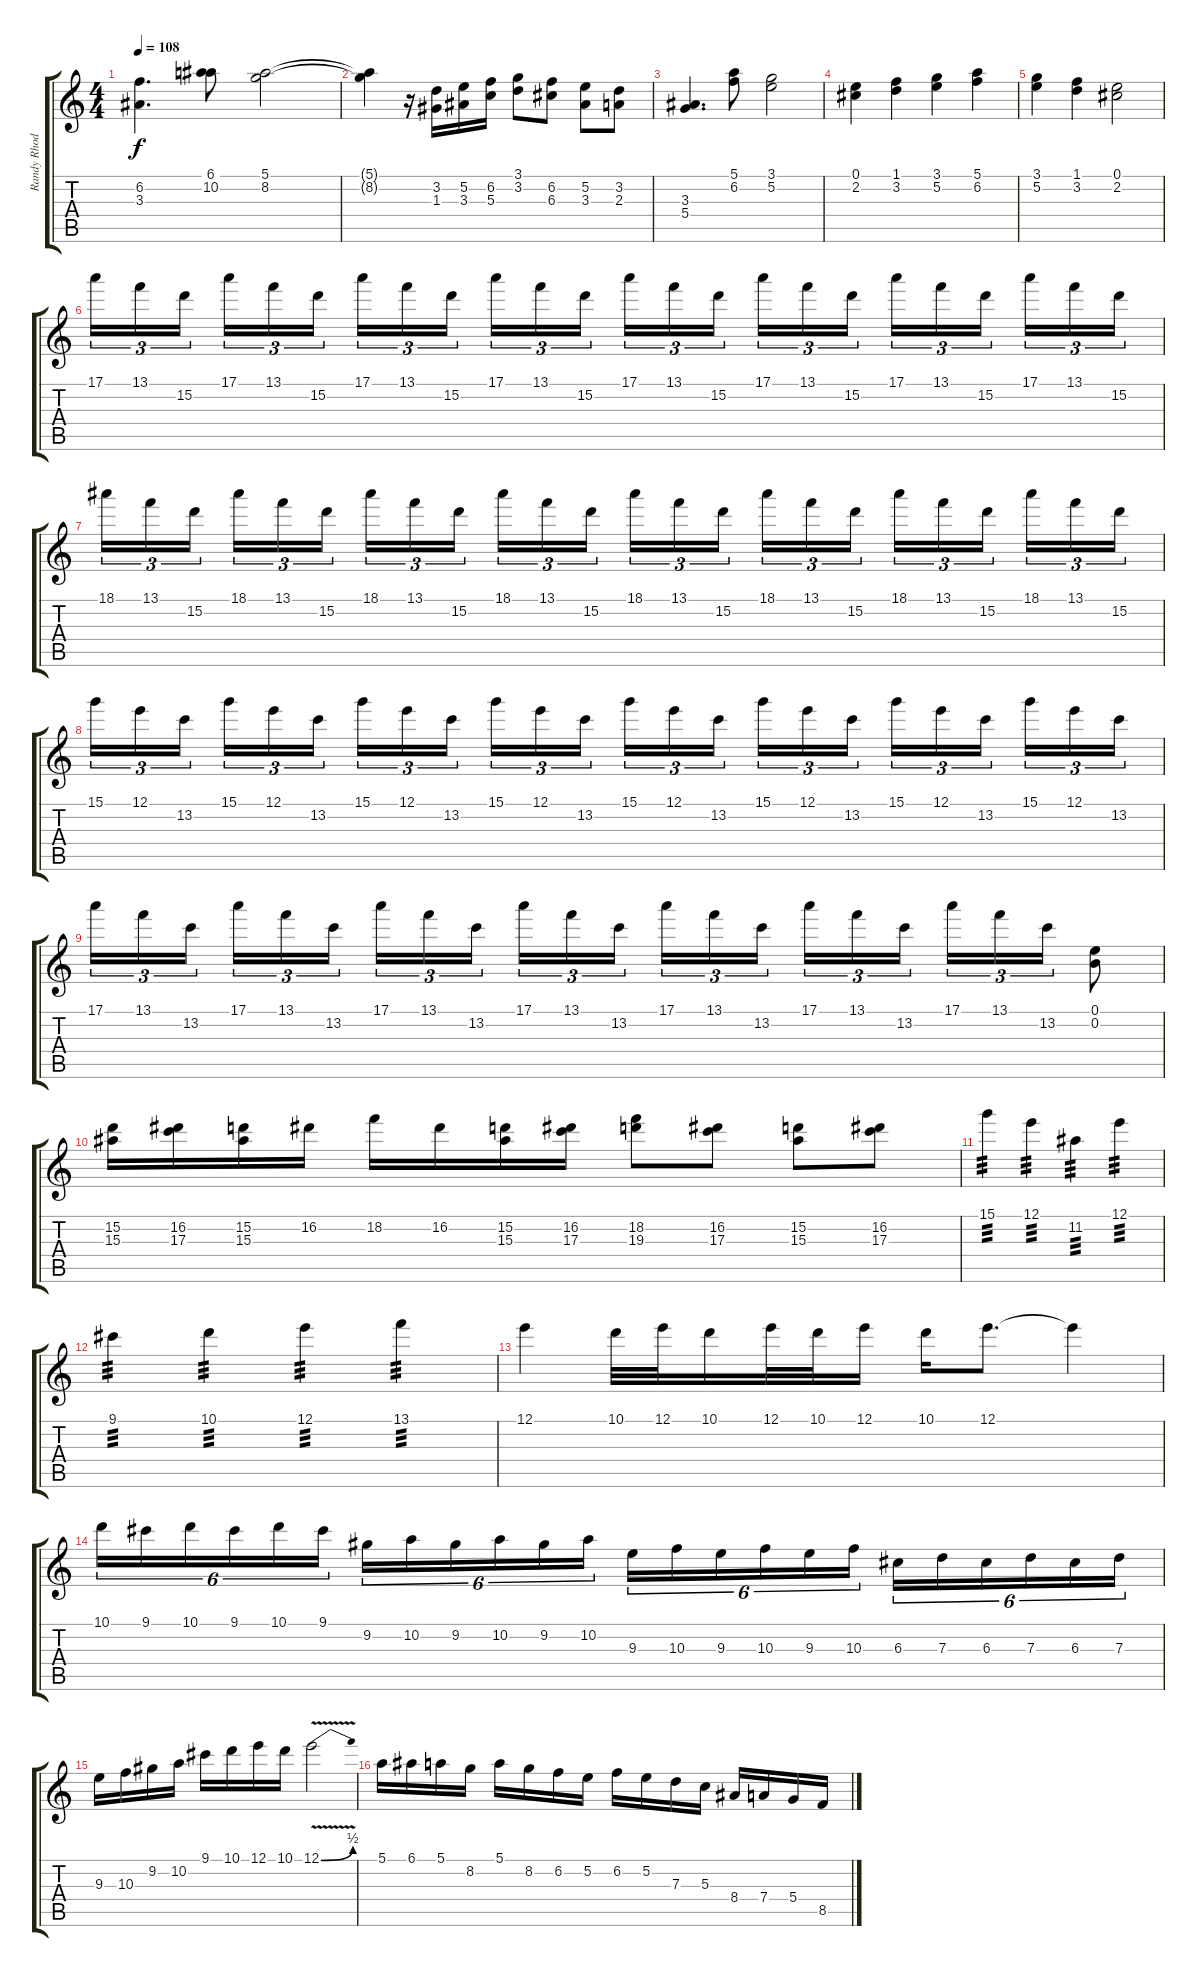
\track ("Randy Rhodes II" "Randy Rhod") {instrument distortionguitar}
\staff {score tabs}
\tuning (E4 B3 G3 D3 A2 E2) {hide}
\ts (4 4)
\tempo 108
\clef g2
\ks c
(6.2 3.3).4{d dy f} (6.1 10.2).8 (5.1 8.2).2 |
(5.1{t} 8.2{t}).4 r.16 (3.2 1.3).16 (5.2 3.3).16 (6.2 5.3).16 (3.1 3.2).8 (6.2 6.3).8 (5.2 3.3).8 (3.2 2.3).8 |
(3.3 5.4).4{d} (5.1 6.2).8 (3.1 5.2).2 |
(0.1 2.2).4 (1.1 3.2).4 (3.1 5.2).4 (5.1 6.2).4 |
(3.1 5.2).4 (1.1 3.2).4 (0.1 2.2).2 |
17.1.16{tu (3 2)} 13.1.16{tu (3 2)} 15.2.16{tu (3 2)} 17.1.16{tu (3 2)} 13.1.16{tu (3 2)} 15.2.16{tu (3 2)} 17.1.16{tu (3 2)} 13.1.16{tu (3 2)} 15.2.16{tu (3 2)} 17.1.16{tu (3 2)} 13.1.16{tu (3 2)} 15.2.16{tu (3 2)} 17.1.16{tu (3 2)} 13.1.16{tu (3 2)} 15.2.16{tu (3 2)} 17.1.16{tu (3 2)} 13.1.16{tu (3 2)} 15.2.16{tu (3 2)} 17.1.16{tu (3 2)} 13.1.16{tu (3 2)} 15.2.16{tu (3 2)} 17.1.16{tu (3 2)} 13.1.16{tu (3 2)} 15.2.16{tu (3 2)} |
18.1.16{tu (3 2)} 13.1.16{tu (3 2)} 15.2.16{tu (3 2)} 18.1.16{tu (3 2)} 13.1.16{tu (3 2)} 15.2.16{tu (3 2)} 18.1.16{tu (3 2)} 13.1.16{tu (3 2)} 15.2.16{tu (3 2)} 18.1.16{tu (3 2)} 13.1.16{tu (3 2)} 15.2.16{tu (3 2)} 18.1.16{tu (3 2)} 13.1.16{tu (3 2)} 15.2.16{tu (3 2)} 18.1.16{tu (3 2)} 13.1.16{tu (3 2)} 15.2.16{tu (3 2)} 18.1.16{tu (3 2)} 13.1.16{tu (3 2)} 15.2.16{tu (3 2)} 18.1.16{tu (3 2)} 13.1.16{tu (3 2)} 15.2.16{tu (3 2)} |
15.1.16{tu (3 2)} 12.1.16{tu (3 2)} 13.2.16{tu (3 2)} 15.1.16{tu (3 2)} 12.1.16{tu (3 2)} 13.2.16{tu (3 2)} 15.1.16{tu (3 2)} 12.1.16{tu (3 2)} 13.2.16{tu (3 2)} 15.1.16{tu (3 2)} 12.1.16{tu (3 2)} 13.2.16{tu (3 2)} 15.1.16{tu (3 2)} 12.1.16{tu (3 2)} 13.2.16{tu (3 2)} 15.1.16{tu (3 2)} 12.1.16{tu (3 2)} 13.2.16{tu (3 2)} 15.1.16{tu (3 2)} 12.1.16{tu (3 2)} 13.2.16{tu (3 2)} 15.1.16{tu (3 2)} 12.1.16{tu (3 2)} 13.2.16{tu (3 2)} |
17.1.16{tu (3 2)} 13.1.16{tu (3 2)} 13.2.16{tu (3 2)} 17.1.16{tu (3 2)} 13.1.16{tu (3 2)} 13.2.16{tu (3 2)} 17.1.16{tu (3 2)} 13.1.16{tu (3 2)} 13.2.16{tu (3 2)} 17.1.16{tu (3 2)} 13.1.16{tu (3 2)} 13.2.16{tu (3 2)} 17.1.16{tu (3 2)} 13.1.16{tu (3 2)} 13.2.16{tu (3 2)} 17.1.16{tu (3 2)} 13.1.16{tu (3 2)} 13.2.16{tu (3 2)} 17.1.16{tu (3 2)} 13.1.16{tu (3 2)} 13.2.16{tu (3 2)} (0.1 0.2).8 |
(15.2 15.3).16 (16.2 17.3).16 (15.2 15.3).16 16.2.16 18.2.16 16.2.16 (15.2 15.3).16 (16.2 17.3).16 (18.2 19.3).8 (16.2 17.3).8 (15.2 15.3).8 (16.2 17.3).8 |
15.1.4{tp 3} 12.1.4{tp 3} 11.2.4{tp 3} 12.1.4{tp 3} |
9.1.4{tp 3} 10.1.4{tp 3} 12.1.4{tp 3} 13.1.4{tp 3} |
12.1.4 10.1.32 12.1.32 10.1.16 12.1.32 10.1.32 12.1.16 10.1.16 12.1.8{d} 12.1{t}.4 |
10.1.16{tu (6 4)} 9.1.16{tu (6 4)} 10.1.16{tu (6 4)} 9.1.16{tu (6 4)} 10.1.16{tu (6 4)} 9.1.16{tu (6 4)} 9.2.16{tu (6 4)} 10.2.16{tu (6 4)} 9.2.16{tu (6 4)} 10.2.16{tu (6 4)} 9.2.16{tu (6 4)} 10.2.16{tu (6 4)} 9.3.16{tu (6 4)} 10.3.16{tu (6 4)} 9.3.16{tu (6 4)} 10.3.16{tu (6 4)} 9.3.16{tu (6 4)} 10.3.16{tu (6 4)} 6.3.16{tu (6 4)} 7.3.16{tu (6 4)} 6.3.16{tu (6 4)} 7.3.16{tu (6 4)} 6.3.16{tu (6 4)} 7.3.16{tu (6 4)} |
9.3.16 10.3.16 9.2.16 10.2.16 9.1.16 10.1.16 12.1.16 10.1.16 12.1{be (bend 0 0 60 2) v}.2 |
5.1.16 6.1.16 5.1.16 8.2.16 5.1.16 8.2.16 6.2.16 5.2.16 6.2.16 5.2.16 7.3.16 5.3.16 8.4.16 7.4.16 5.4.16 8.5.16
